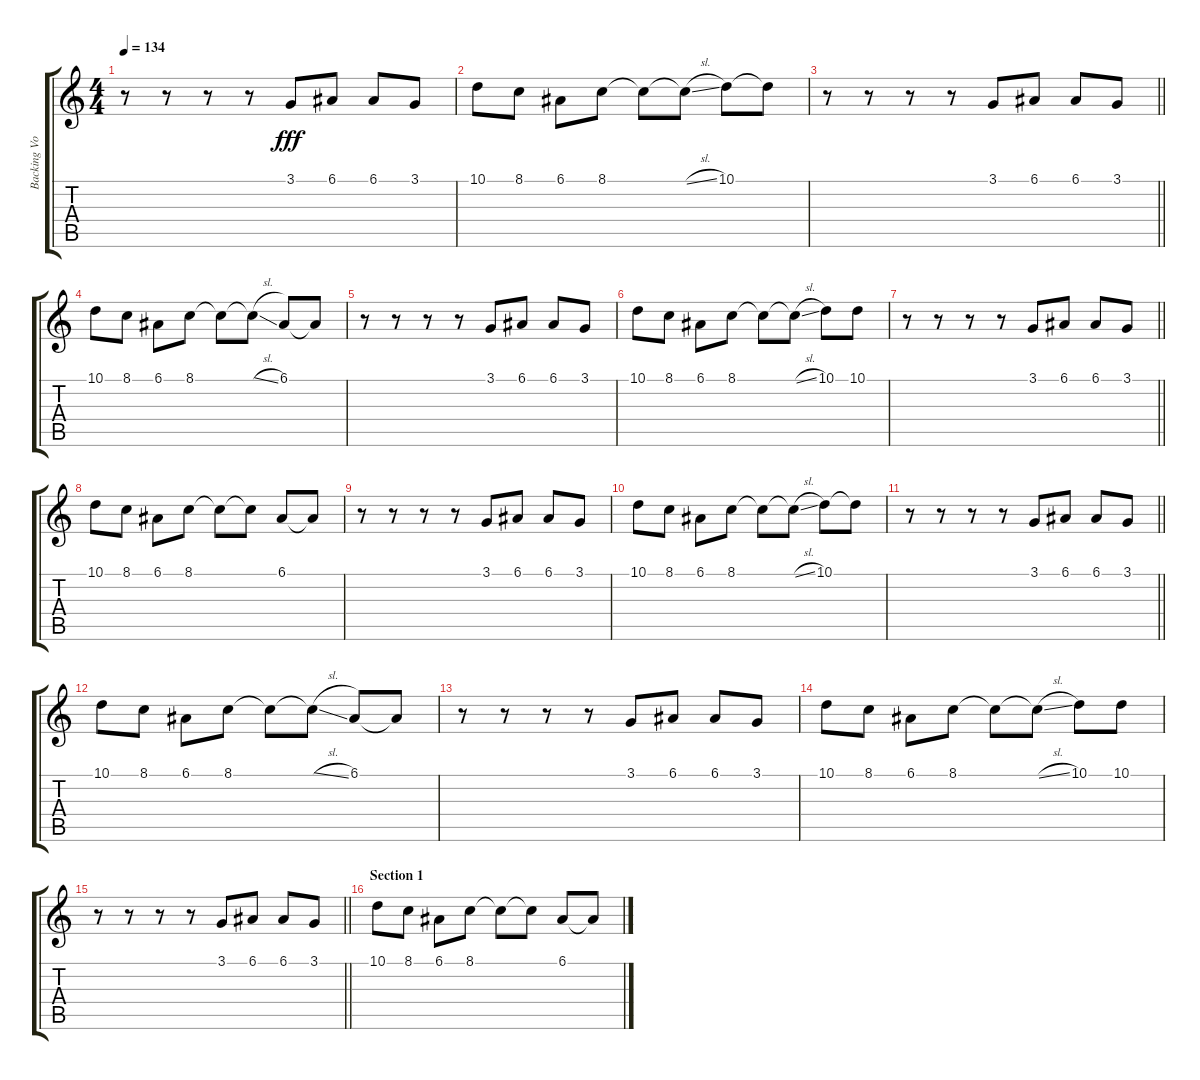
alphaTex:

\track ("Backing Vocals" "Backing Vo") {instrument clarinet}
\staff {score tabs}
\tuning (E4 B3 G3 D3 A2 E2) {hide}
\ts (4 4)
\tempo 134
\clef g2
\ks c
r.8{dy fff} r.8 r.8 r.8 3.1.8 6.1.8 6.1.8 3.1.8 |
10.1.8 8.1.8 6.1.8 8.1.8 8.1{t}.8 8.1{sl t}.8 10.1.8 10.1{t}.8 |
\barLineRight lightlight
r.8 r.8 r.8 r.8 3.1.8 6.1.8 6.1.8 3.1.8 |
10.1.8 8.1.8 6.1.8 8.1.8 8.1{t}.8 8.1{sl t}.8 6.1.8 6.1{t}.8 |
r.8 r.8 r.8 r.8 3.1.8 6.1.8 6.1.8 3.1.8 |
10.1.8 8.1.8 6.1.8 8.1.8 8.1{t}.8 8.1{sl t}.8 10.1.8 10.1.8 |
\barLineRight lightlight
r.8 r.8 r.8 r.8 3.1.8 6.1.8 6.1.8 3.1.8 |
10.1.8 8.1.8 6.1.8 8.1.8 8.1{t}.8 8.1{t}.8 6.1.8 6.1{t}.8 |
r.8 r.8 r.8 r.8 3.1.8 6.1.8 6.1.8 3.1.8 |
10.1.8 8.1.8 6.1.8 8.1.8 8.1{t}.8 8.1{sl t}.8 10.1.8 10.1{t}.8 |
\barLineRight lightlight
r.8 r.8 r.8 r.8 3.1.8 6.1.8 6.1.8 3.1.8 |
10.1.8 8.1.8 6.1.8 8.1.8 8.1{t}.8 8.1{sl t}.8 6.1.8 6.1{t}.8 |
r.8 r.8 r.8 r.8 3.1.8 6.1.8 6.1.8 3.1.8 |
10.1.8 8.1.8 6.1.8 8.1.8 8.1{t}.8 8.1{sl t}.8 10.1.8 10.1.8 |
\barLineRight lightlight
r.8 r.8 r.8 r.8 3.1.8 6.1.8 6.1.8 3.1.8 |
\section ("" "Section 1")
10.1.8 8.1.8 6.1.8 8.1.8 8.1{t}.8 8.1{t}.8 6.1.8 6.1{t}.8
